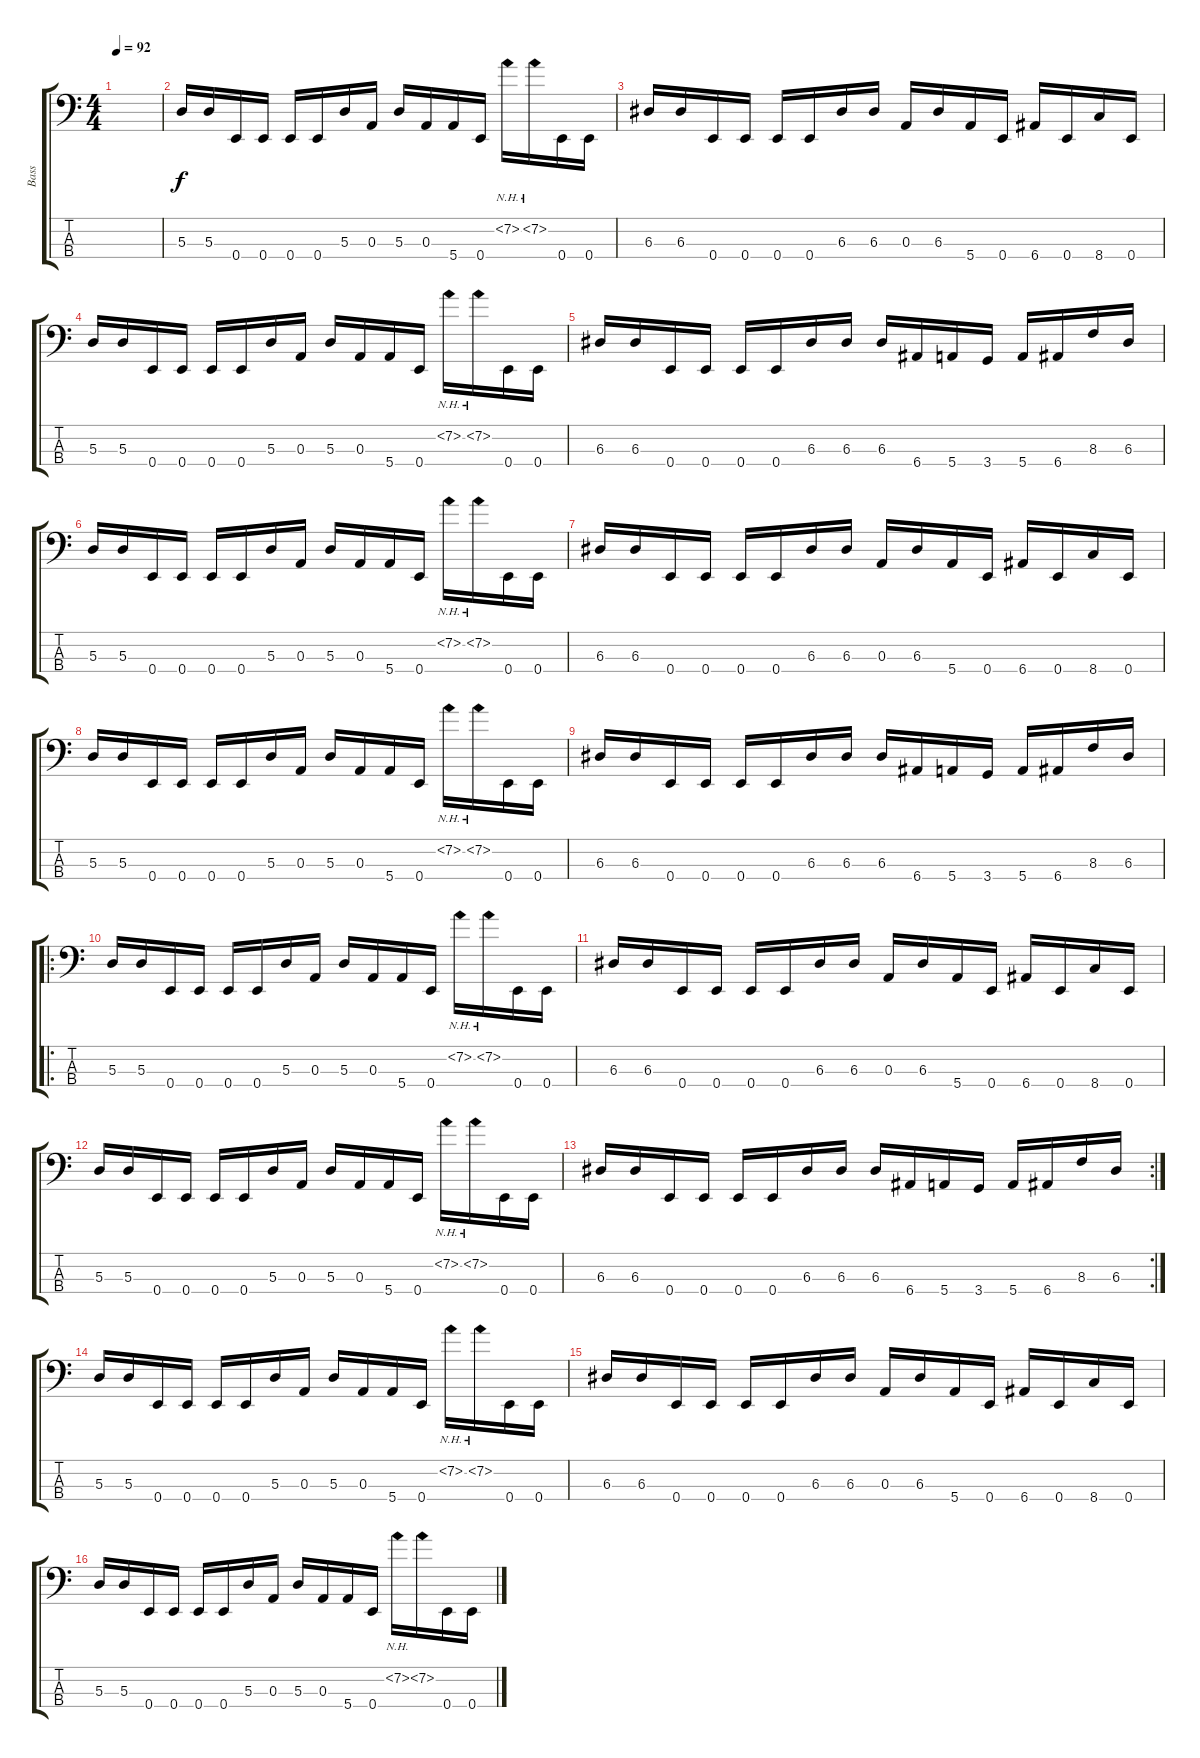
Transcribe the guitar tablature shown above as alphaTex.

\track ("Bass" "Bass") {instrument electricbassfinger}
\staff {score tabs}
\tuning (G2 D2 A1 E1) {hide}
\ts (4 4)
\tempo 92
\clef f4
\ks c
|
5.3.16 5.3.16 0.4.16 0.4.16 0.4.16 0.4.16 5.3.16 0.3.16 5.3.16 0.3.16 5.4.16 0.4.16 7.2{nh}.16 7.2{nh}.16 0.4.16 0.4.16 |
6.3.16 6.3.16 0.4.16 0.4.16 0.4.16 0.4.16 6.3.16 6.3.16 0.3.16 6.3.16 5.4.16 0.4.16 6.4.16 0.4.16 8.4.16 0.4.16 |
5.3.16 5.3.16 0.4.16 0.4.16 0.4.16 0.4.16 5.3.16 0.3.16 5.3.16 0.3.16 5.4.16 0.4.16 7.2{nh}.16 7.2{nh}.16 0.4.16 0.4.16 |
6.3.16 6.3.16 0.4.16 0.4.16 0.4.16 0.4.16 6.3.16 6.3.16 6.3.16 6.4.16 5.4.16 3.4.16 5.4.16 6.4.16 8.3.16 6.3.16 |
5.3.16 5.3.16 0.4.16 0.4.16 0.4.16 0.4.16 5.3.16 0.3.16 5.3.16 0.3.16 5.4.16 0.4.16 7.2{nh}.16 7.2{nh}.16 0.4.16 0.4.16 |
6.3.16 6.3.16 0.4.16 0.4.16 0.4.16 0.4.16 6.3.16 6.3.16 0.3.16 6.3.16 5.4.16 0.4.16 6.4.16 0.4.16 8.4.16 0.4.16 |
5.3.16 5.3.16 0.4.16 0.4.16 0.4.16 0.4.16 5.3.16 0.3.16 5.3.16 0.3.16 5.4.16 0.4.16 7.2{nh}.16 7.2{nh}.16 0.4.16 0.4.16 |
6.3.16 6.3.16 0.4.16 0.4.16 0.4.16 0.4.16 6.3.16 6.3.16 6.3.16 6.4.16 5.4.16 3.4.16 5.4.16 6.4.16 8.3.16 6.3.16 |
\ro
5.3.16 5.3.16 0.4.16 0.4.16 0.4.16 0.4.16 5.3.16 0.3.16 5.3.16 0.3.16 5.4.16 0.4.16 7.2{nh}.16 7.2{nh}.16 0.4.16 0.4.16 |
6.3.16 6.3.16 0.4.16 0.4.16 0.4.16 0.4.16 6.3.16 6.3.16 0.3.16 6.3.16 5.4.16 0.4.16 6.4.16 0.4.16 8.4.16 0.4.16 |
5.3.16 5.3.16 0.4.16 0.4.16 0.4.16 0.4.16 5.3.16 0.3.16 5.3.16 0.3.16 5.4.16 0.4.16 7.2{nh}.16 7.2{nh}.16 0.4.16 0.4.16 |
\rc 2
6.3.16 6.3.16 0.4.16 0.4.16 0.4.16 0.4.16 6.3.16 6.3.16 6.3.16 6.4.16 5.4.16 3.4.16 5.4.16 6.4.16 8.3.16 6.3.16 |
5.3.16 5.3.16 0.4.16 0.4.16 0.4.16 0.4.16 5.3.16 0.3.16 5.3.16 0.3.16 5.4.16 0.4.16 7.2{nh}.16 7.2{nh}.16 0.4.16 0.4.16 |
6.3.16 6.3.16 0.4.16 0.4.16 0.4.16 0.4.16 6.3.16 6.3.16 0.3.16 6.3.16 5.4.16 0.4.16 6.4.16 0.4.16 8.4.16 0.4.16 |
5.3.16 5.3.16 0.4.16 0.4.16 0.4.16 0.4.16 5.3.16 0.3.16 5.3.16 0.3.16 5.4.16 0.4.16 7.2{nh}.16 7.2{nh}.16 0.4.16 0.4.16
